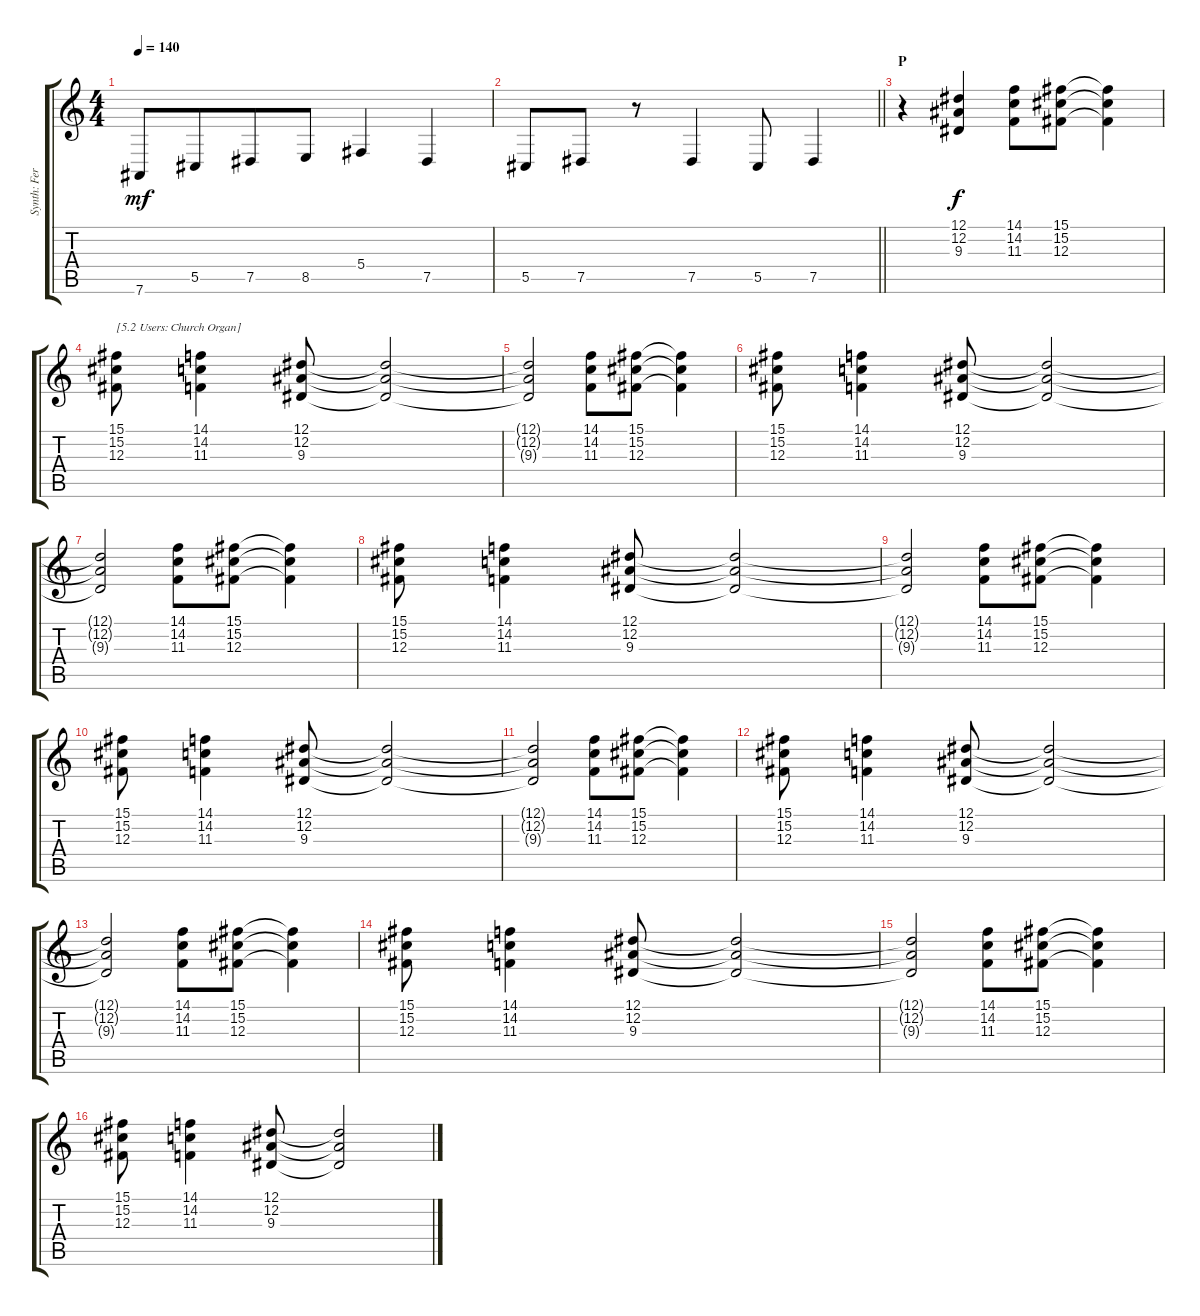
\track ("Synth: Ferdy" "Synth: Fer") {instrument sitar}
\staff {score tabs}
\tuning (Eb4 Bb3 Gb3 Db3 Ab2 Eb2) {hide}
\ts (4 4)
\tempo 140
\clef g2
\ks c
7.6.8{dy mf beam merge} 5.5.8{beam merge} 7.5.8{beam merge} 8.5.8 5.4.4 7.5.4 |
\barLineRight lightlight
5.5.8{beam merge} 7.5.8 r.8 7.5.4 5.5.8 7.5.4 |
\section ("" "P")
r.4{volume 13 instrument churchorgan} (12.1 12.2 9.3).4{dy f} (14.1 14.2 11.3).8 (15.1 15.2 12.3).8 (15.1{t} 15.2{t} 12.3{t}).4 |
(15.1 15.2 12.3).8{txt "[5.2 Users: Church Organ]"} (14.1 14.2 11.3).4 (12.1 12.2 9.3).8 (12.1{t} 12.2{t} 9.3{t}).2 |
(12.1{t} 12.2{t} 9.3{t}).2 (14.1 14.2 11.3).8 (15.1 15.2 12.3).8 (15.1{t} 15.2{t} 12.3{t}).4 |
(15.1 15.2 12.3).8 (14.1 14.2 11.3).4 (12.1 12.2 9.3).8 (12.1{t} 12.2{t} 9.3{t}).2 |
(12.1{t} 12.2{t} 9.3{t}).2 (14.1 14.2 11.3).8 (15.1 15.2 12.3).8 (15.1{t} 15.2{t} 12.3{t}).4 |
(15.1 15.2 12.3).8 (14.1 14.2 11.3).4 (12.1 12.2 9.3).8 (12.1{t} 12.2{t} 9.3{t}).2 |
(12.1{t} 12.2{t} 9.3{t}).2 (14.1 14.2 11.3).8 (15.1 15.2 12.3).8 (15.1{t} 15.2{t} 12.3{t}).4 |
(15.1 15.2 12.3).8 (14.1 14.2 11.3).4 (12.1 12.2 9.3).8 (12.1{t} 12.2{t} 9.3{t}).2 |
(12.1{t} 12.2{t} 9.3{t}).2 (14.1 14.2 11.3).8 (15.1 15.2 12.3).8 (15.1{t} 15.2{t} 12.3{t}).4 |
(15.1 15.2 12.3).8 (14.1 14.2 11.3).4 (12.1 12.2 9.3).8 (12.1{t} 12.2{t} 9.3{t}).2 |
(12.1{t} 12.2{t} 9.3{t}).2 (14.1 14.2 11.3).8 (15.1 15.2 12.3).8 (15.1{t} 15.2{t} 12.3{t}).4 |
(15.1 15.2 12.3).8 (14.1 14.2 11.3).4 (12.1 12.2 9.3).8 (12.1{t} 12.2{t} 9.3{t}).2 |
(12.1{t} 12.2{t} 9.3{t}).2 (14.1 14.2 11.3).8 (15.1 15.2 12.3).8 (15.1{t} 15.2{t} 12.3{t}).4 |
(15.1 15.2 12.3).8 (14.1 14.2 11.3).4 (12.1 12.2 9.3).8 (12.1{t} 12.2{t} 9.3{t}).2
